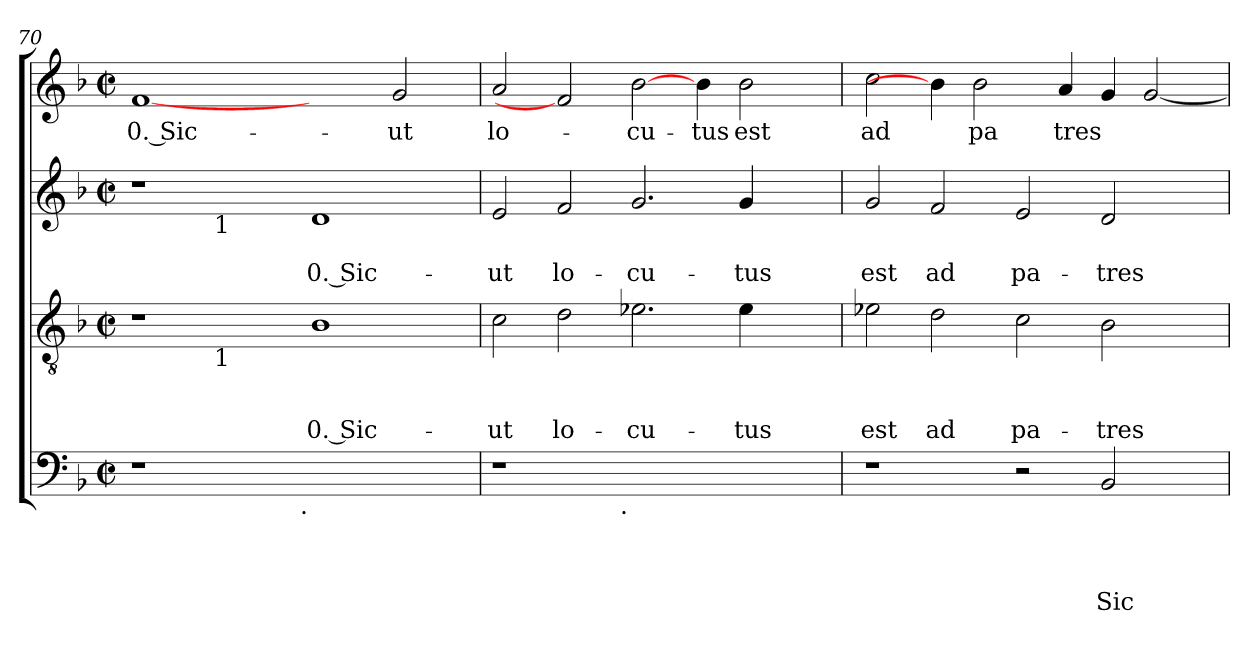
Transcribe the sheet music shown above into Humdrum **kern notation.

**kern	**text	**text	**text	**text	**kern	**text	**text	**text	**kern	**text	**text	**kern	**text
*part4	*part4	*part4	*part4	*part4	*part3	*part3	*part3	*part3	*part2	*part2	*part2	*part1	*part1
*staff4	*staff4	*staff4	*staff4	*staff4	*staff3	*staff3	*staff3	*staff3	*staff2	*staff2	*staff2	*staff1	*staff1
*clefF4	*	*	*	*	*clefGv2	*	*	*	*clefG2	*	*	*clefG2	*
*k[b-]	*	*	*	*	*k[b-]	*	*	*	*k[b-]	*	*	*k[b-]	*
*F:	*	*	*	*	*F:	*	*	*	*F:	*	*	*F:	*
*M2/2	*	*	*	*	*M2/2	*	*	*	*M2/2	*	*	*M2/2	*
*met(c|)	*	*	*	*	*met(c|)	*	*	*	*met(c|)	*	*	*met(c|)	*
=70	=70	=70	=70	=70	=70	=70	=70	=70	=70	=70	=70	=70	=70
!	!	!	!	!	!	!	!	!	!	!	!	!	!LO:LY:b:rj
*^	*	*	*	*	*^	*	*	*	*^	*	*	*	*
1r	2ryy	.	.	.	.	1r	4ryy	.	.	.	1r	4ryy	.	.	[1f	0. Sic-
.	.	.	.	.	.	.	8ryy	.	.	.	.	8ryy	.	.	.	.
.	.	.	.	.	.	.	32ryy	.	.	.	.	32ryy	.	.	.	.
!	!	!	!	!	!	!	!	!	!	!	!	!LO:TX:b:t=1	!	!	!	!
!	!	!	!	!	!	!	!LO:TX:b:t=1	!	!	!	!	!	!	!	!	!
.	.	.	.	.	.	.	1ryy	.	.	.	.	1ryy	.	.	.	.
.	4...ryy	.	.	.	.	.	.	.	.	.	.	.	.	.	.	.
!	!LO:TX:b:t=.	!	!	!	!	!	!	!	!	!	!	!	!	!	!	!
.	1ryy	.	.	.	.	.	.	.	.	.	.	.	.	.	.	.
!	!	!	!	!	!	!	!	!	!	!LO:LY:b:rj	!	!	!	!LO:LY:b:rj	!	!
1ryy	.	.	.	.	.	1B-	.	.	.	-0. Sic-	1d	.	.	0. Sic-	2ryy	.
.	.	.	.	.	.	.	2ryy	.	.	.	.	2ryy	.	.	.	.
!	!	!	!	!	!	!	!	!	!	!	!	!	!	!	!	!LO:LY:b
.	.	.	.	.	.	.	.	.	.	.	.	.	.	.	2g/	-ut
.	.	.	.	.	.	.	16.ryy	.	.	.	.	16.ryy	.	.	.	.
.	32ryy	.	.	.	.	.	.	.	.	.	.	.	.	.	.	.
=71	=71	=71	=71	=71	=71	=71	=71	=71	=71	=71	=71	=71	=71	=71	=71	=71
!	!	!	!	!	!	!	!	!	!	!LO:LY:b	!	!	!	!LO:LY:b	!	!LO:LY:b
*	*	*	*	*	*	*v	*v	*	*	*	*	*	*	*	*	*
*	*	*	*	*	*	*	*	*	*	*v	*v	*	*	*	*
1r	2ryy	.	.	.	.	2c\	.	.	-ut	2e/	.	-ut	2a/	lo-
!	!	!	!	!	!	!	!	!	!LO:LY:b	!	!	!LO:LY:b	!	!
.	4...ryy	.	.	.	.	2d\	.	.	lo-	2f/	.	lo-	2f]	.
!	!LO:TX:b:t=.	!	!	!	!	!	!	!	!	!	!	!	!	!
.	1ryy	.	.	.	.	.	.	.	.	.	.	.	.	.
!	!	!	!	!	!	!	!	!	!LO:LY:b	!	!	!LO:LY:b	!	!LO:LY:b
1ryy	.	.	.	.	.	2.e-X\	.	.	-cu-	2.g/	.	-cu-	[2b-\	-cu-
!	!	!	!	!	!	!	!	!	!	!	!	!	!	!LO:LY:b
.	.	.	.	.	.	.	.	.	.	.	.	.	4b-\	-tus
!	!	!	!	!	!	!	!	!	!LO:LY:b	!	!	!LO:LY:b	!	!LO:LY:b
.	.	.	.	.	.	4e-\	.	.	-tus	4g/	.	-tus	2b-\	est
.	4ryy	.	.	.	.	.	.	.	.	.	.	.	.	.
4ryy	.	.	.	.	.	4ryy	.	.	.	4ryy	.	.	.	.
.	32ryy	.	.	.	.	.	.	.	.	.	.	.	.	.
!!LO:LB:g=z
=72	=72	=72	=72	=72	=72	=72	=72	=72	=72	=72	=72	=72	=72	=72
!	!	!	!	!	!	!	!	!	!LO:LY:b	!	!	!LO:LY:b	!	!LO:LY:b
*v	*v	*	*	*	*	*	*	*	*	*	*	*	*	*
1r	.	.	.	.	2e-X\	.	.	est	2g/	.	est	2cc\	ad
!	!	!	!	!	!	!	!	!LO:LY:b	!	!	!LO:LY:b	!	!
.	.	.	.	.	2d\	.	.	ad	2f/	.	ad	4b-\]	.
!	!	!	!	!	!	!	!	!	!	!	!	!	!LO:LY:b
.	.	.	.	.	.	.	.	.	.	.	.	2b-\	pa
!	!	!	!	!	!	!	!	!LO:LY:b	!	!	!LO:LY:b	!	!
2r	.	.	.	.	2c\	.	.	pa-	2e/	.	pa-	.	.
!	!	!	!	!	!	!	!	!	!	!	!	!	!LO:LY:b
.	.	.	.	.	.	.	.	.	.	.	.	4a/	tres
!	!	!	!	!LO:LY:b	!	!	!	!LO:LY:b	!	!	!LO:LY:b	!	!
2BB-/	.	.	.	Sic-	2B-\	.	.	-tres	2d/	.	-tres	4g/	.
.	.	.	.	.	.	.	.	.	.	.	.	[<2g/	.
4ryy	.	.	.	.	4ryy	.	.	.	4ryy	.	.	.	.
=	=	=	=	=	=	=	=	=	=	=	=	=	=
*-	*-	*-	*-	*-	*-	*-	*-	*-	*-	*-	*-	*-	*-
